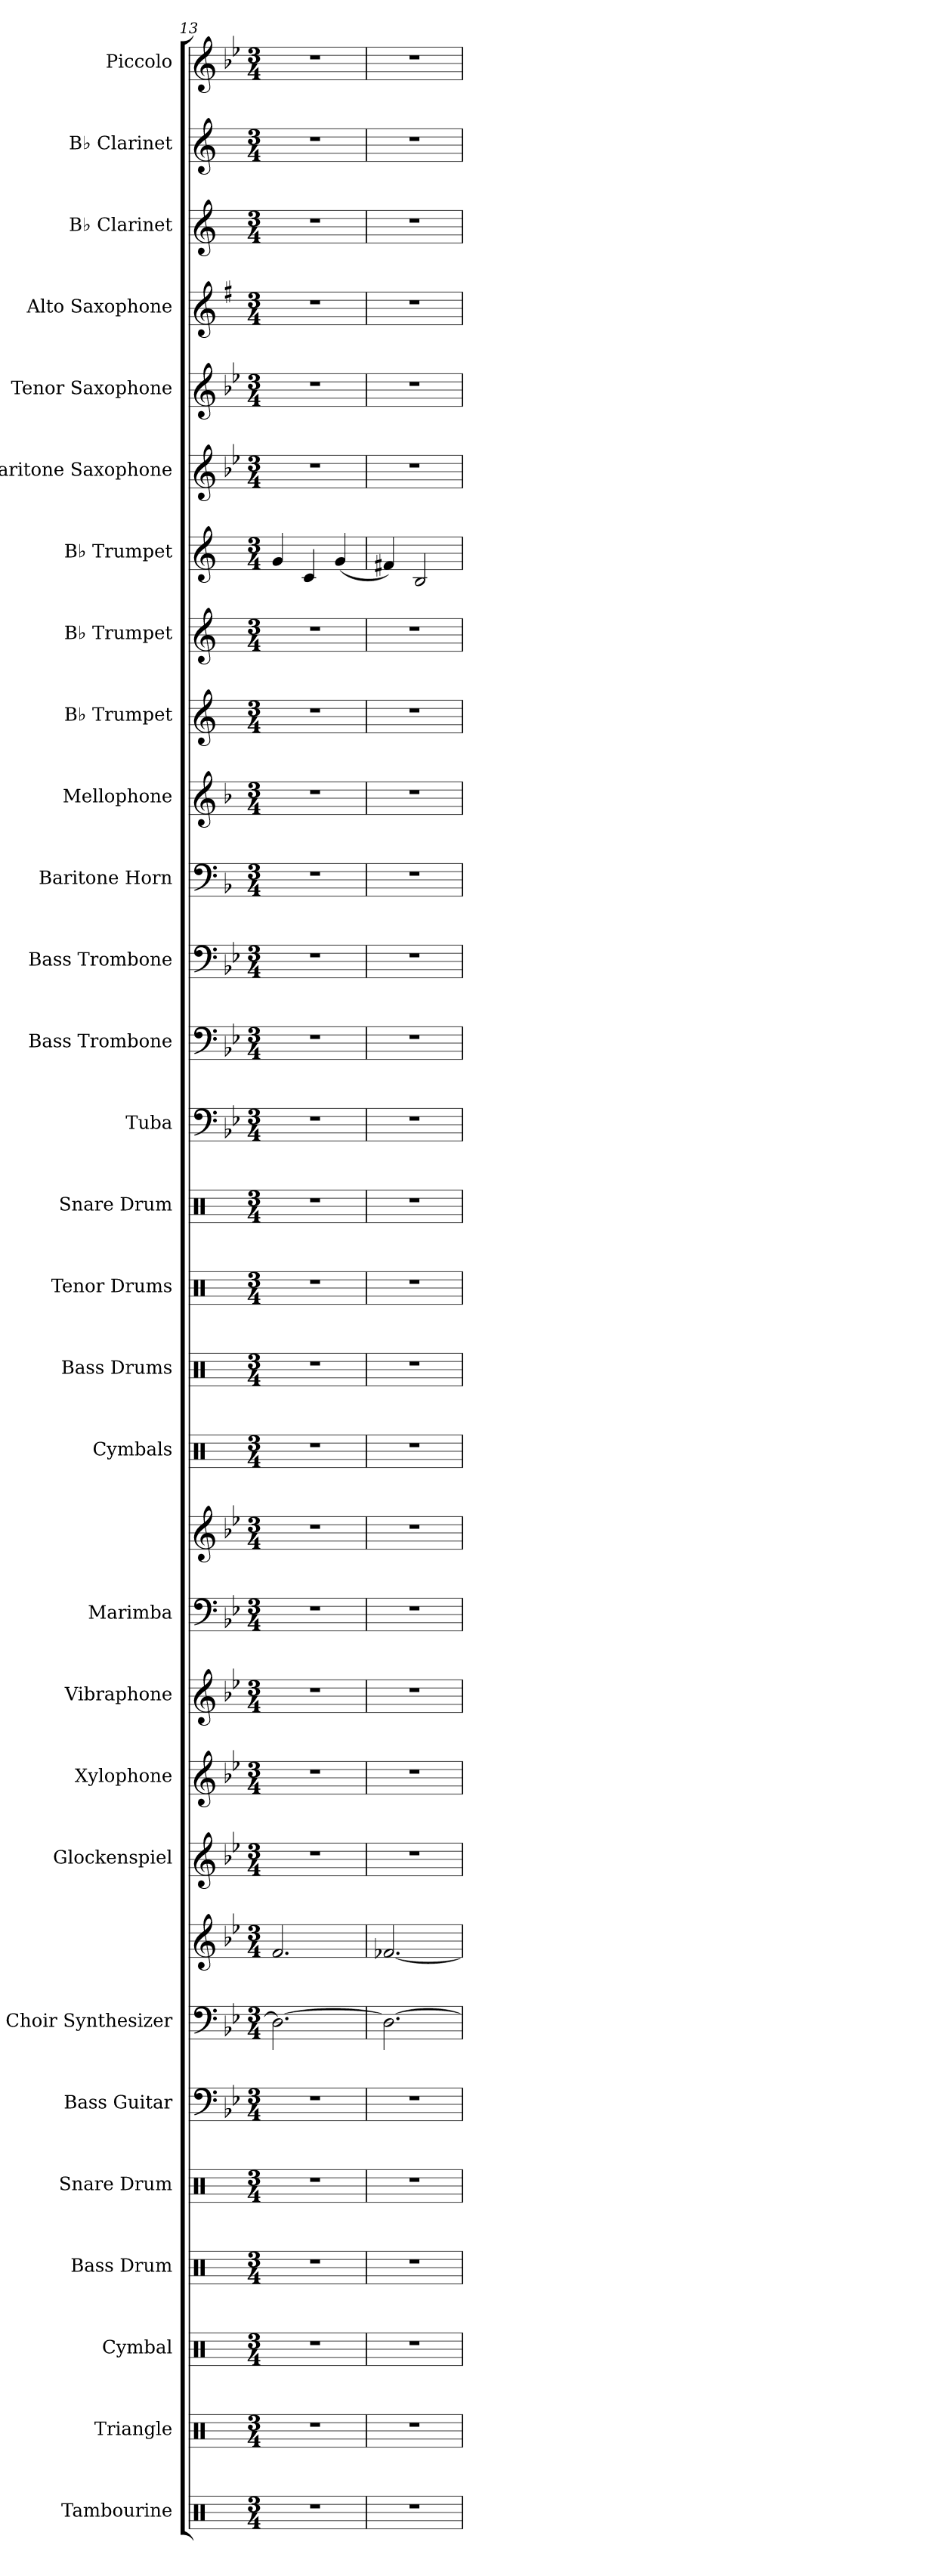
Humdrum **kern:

**kern	**kern	**kern	**kern	**kern	**kern	**kern	**kern	**kern	**kern	**kern	**kern	**kern	**kern	**kern	**kern	**kern	**kern	**kern	**kern	**kern	**kern	**kern	**kern	**kern	**kern	**kern	**kern	**kern	**kern	**kern
*part29	*part28	*part27	*part26	*part25	*part24	*part23	*part23	*part22	*part21	*part20	*part19	*part19	*part18	*part17	*part16	*part15	*part14	*part13	*part12	*part11	*part10	*part9	*part8	*part7	*part6	*part5	*part4	*part3	*part2	*part1
*staff31	*staff30	*staff29	*staff28	*staff27	*staff26	*staff25	*staff24	*staff23	*staff22	*staff21	*staff20	*staff19	*staff18	*staff17	*staff16	*staff15	*staff14	*staff13	*staff12	*staff11	*staff10	*staff9	*staff8	*staff7	*staff6	*staff5	*staff4	*staff3	*staff2	*staff1
*I"Tambourine	*I"Triangle	*I"Cymbal	*I"Bass Drum	*I"Snare Drum	*I"Bass Guitar	*I"Choir Synthesizer	*	*I"Glockenspiel	*I"Xylophone	*I"Vibraphone	*I"Marimba	*	*I"Cymbals	*I"Bass Drums	*I"Tenor Drums	*I"Snare Drum	*I"Tuba	*I"Bass Trombone	*I"Bass Trombone	*I"Baritone Horn	*I"Mellophone	*I"B♭ Trumpet	*I"B♭ Trumpet	*I"B♭ Trumpet	*I"Baritone Saxophone	*I"Tenor Saxophone	*I"Alto Saxophone	*I"B♭ Clarinet	*I"B♭ Clarinet	*I"Piccolo
*I'Tamb.	*I'Trgl.	*I'Cym.	*I'B. Dr.	*I'Sn. Dr.	*I'B. Guit.	*I'Synth.	*	*I'Glk.	*I'Xyl.	*I'Vib.	*I'Mrm.	*	*I'Cym.	*I'B.D.	*I'T.D.	*I'S.D.	*I'Tba.	*I'B. Tbn.	*I'B. Tbn.	*I'Bar. Hn.	*I'Mph.	*I'B♭ Tpt.	*I'B♭ Tpt.	*I'B♭ Tpt.	*I'Bar. Sax.	*I'T. Sax.	*I'A. Sax.	*I'B♭ Cl.	*I'B♭ Cl.	*I'Picc.
*clefX	*clefX	*clefX	*clefX	*clefX	*clefF4	*clefF4	*clefG2	*clefG2	*clefG2	*clefG2	*clefF4	*clefG2	*clefX	*clefX	*clefX	*clefX	*clefF4	*clefF4	*clefF4	*clefF4	*clefG2	*clefG2	*clefG2	*clefG2	*clefG2	*clefG2	*clefG2	*clefG2	*clefG2	*clefG2
*	*	*	*	*	*ITrd7c12	*	*	*ITrd-14c-24	*ITrd-7c-12	*	*	*	*	*	*	*	*	*	*	*ITrd4c7	*ITrd4c7	*ITrd1c2	*ITrd1c2	*ITrd1c2	*ITrd12c21	*ITrd8c14	*ITrd5c9	*ITrd1c2	*ITrd1c2	*ITrd-7c-12
*k[]	*k[]	*k[]	*k[]	*k[]	*k[b-e-]	*k[b-e-]	*k[b-e-]	*k[b-e-]	*k[b-e-]	*k[b-e-]	*k[b-e-]	*k[b-e-]	*k[]	*k[]	*k[]	*k[]	*k[b-e-]	*k[b-e-]	*k[b-e-]	*k[b-e-]	*k[b-e-]	*k[b-e-]	*k[b-e-]	*k[b-e-]	*k[b-e-]	*k[b-e-]	*k[b-e-]	*k[b-e-]	*k[b-e-]	*k[b-e-]
*M3/4	*M3/4	*M3/4	*M3/4	*M3/4	*M3/4	*M3/4	*M3/4	*M3/4	*M3/4	*M3/4	*M3/4	*M3/4	*M3/4	*M3/4	*M3/4	*M3/4	*M3/4	*M3/4	*M3/4	*M3/4	*M3/4	*M3/4	*M3/4	*M3/4	*M3/4	*M3/4	*M3/4	*M3/4	*M3/4	*M3/4
=13	=13	=13	=13	=13	=13	=13	=13	=13	=13	=13	=13	=13	=13	=13	=13	=13	=13	=13	=13	=13	=13	=13	=13	=13	=13	=13	=13	=13	=13	=13
2.r	2.r	2.r	2.r	2.r	2.r	2.D\_	2.f/	2.r	2.r	2.r	2.r	2.r	2.r	2.r	2.r	2.r	2.r	2.r	2.r	2.r	2.r	2.r	2.r	4f/	2.r	2.r	2.r	2.r	2.r	2.r
.	.	.	.	.	.	.	.	.	.	.	.	.	.	.	.	.	.	.	.	.	.	.	.	4B-/	.	.	.	.	.	.
.	.	.	.	.	.	.	.	.	.	.	.	.	.	.	.	.	.	.	.	.	.	.	.	(4f/	.	.	.	.	.	.
=14	=14	=14	=14	=14	=14	=14	=14	=14	=14	=14	=14	=14	=14	=14	=14	=14	=14	=14	=14	=14	=14	=14	=14	=14	=14	=14	=14	=14	=14	=14
2.r	2.r	2.r	2.r	2.r	2.r	2.D\_	[2.f-X/	2.r	2.r	2.r	2.r	2.r	2.r	2.r	2.r	2.r	2.r	2.r	2.r	2.r	2.r	2.r	2.r	4en/)	2.r	2.r	2.r	2.r	2.r	2.r
.	.	.	.	.	.	.	.	.	.	.	.	.	.	.	.	.	.	.	.	.	.	.	.	2A/	.	.	.	.	.	.
=	=	=	=	=	=	=	=	=	=	=	=	=	=	=	=	=	=	=	=	=	=	=	=	=	=	=	=	=	=	=
*-	*-	*-	*-	*-	*-	*-	*-	*-	*-	*-	*-	*-	*-	*-	*-	*-	*-	*-	*-	*-	*-	*-	*-	*-	*-	*-	*-	*-	*-	*-
